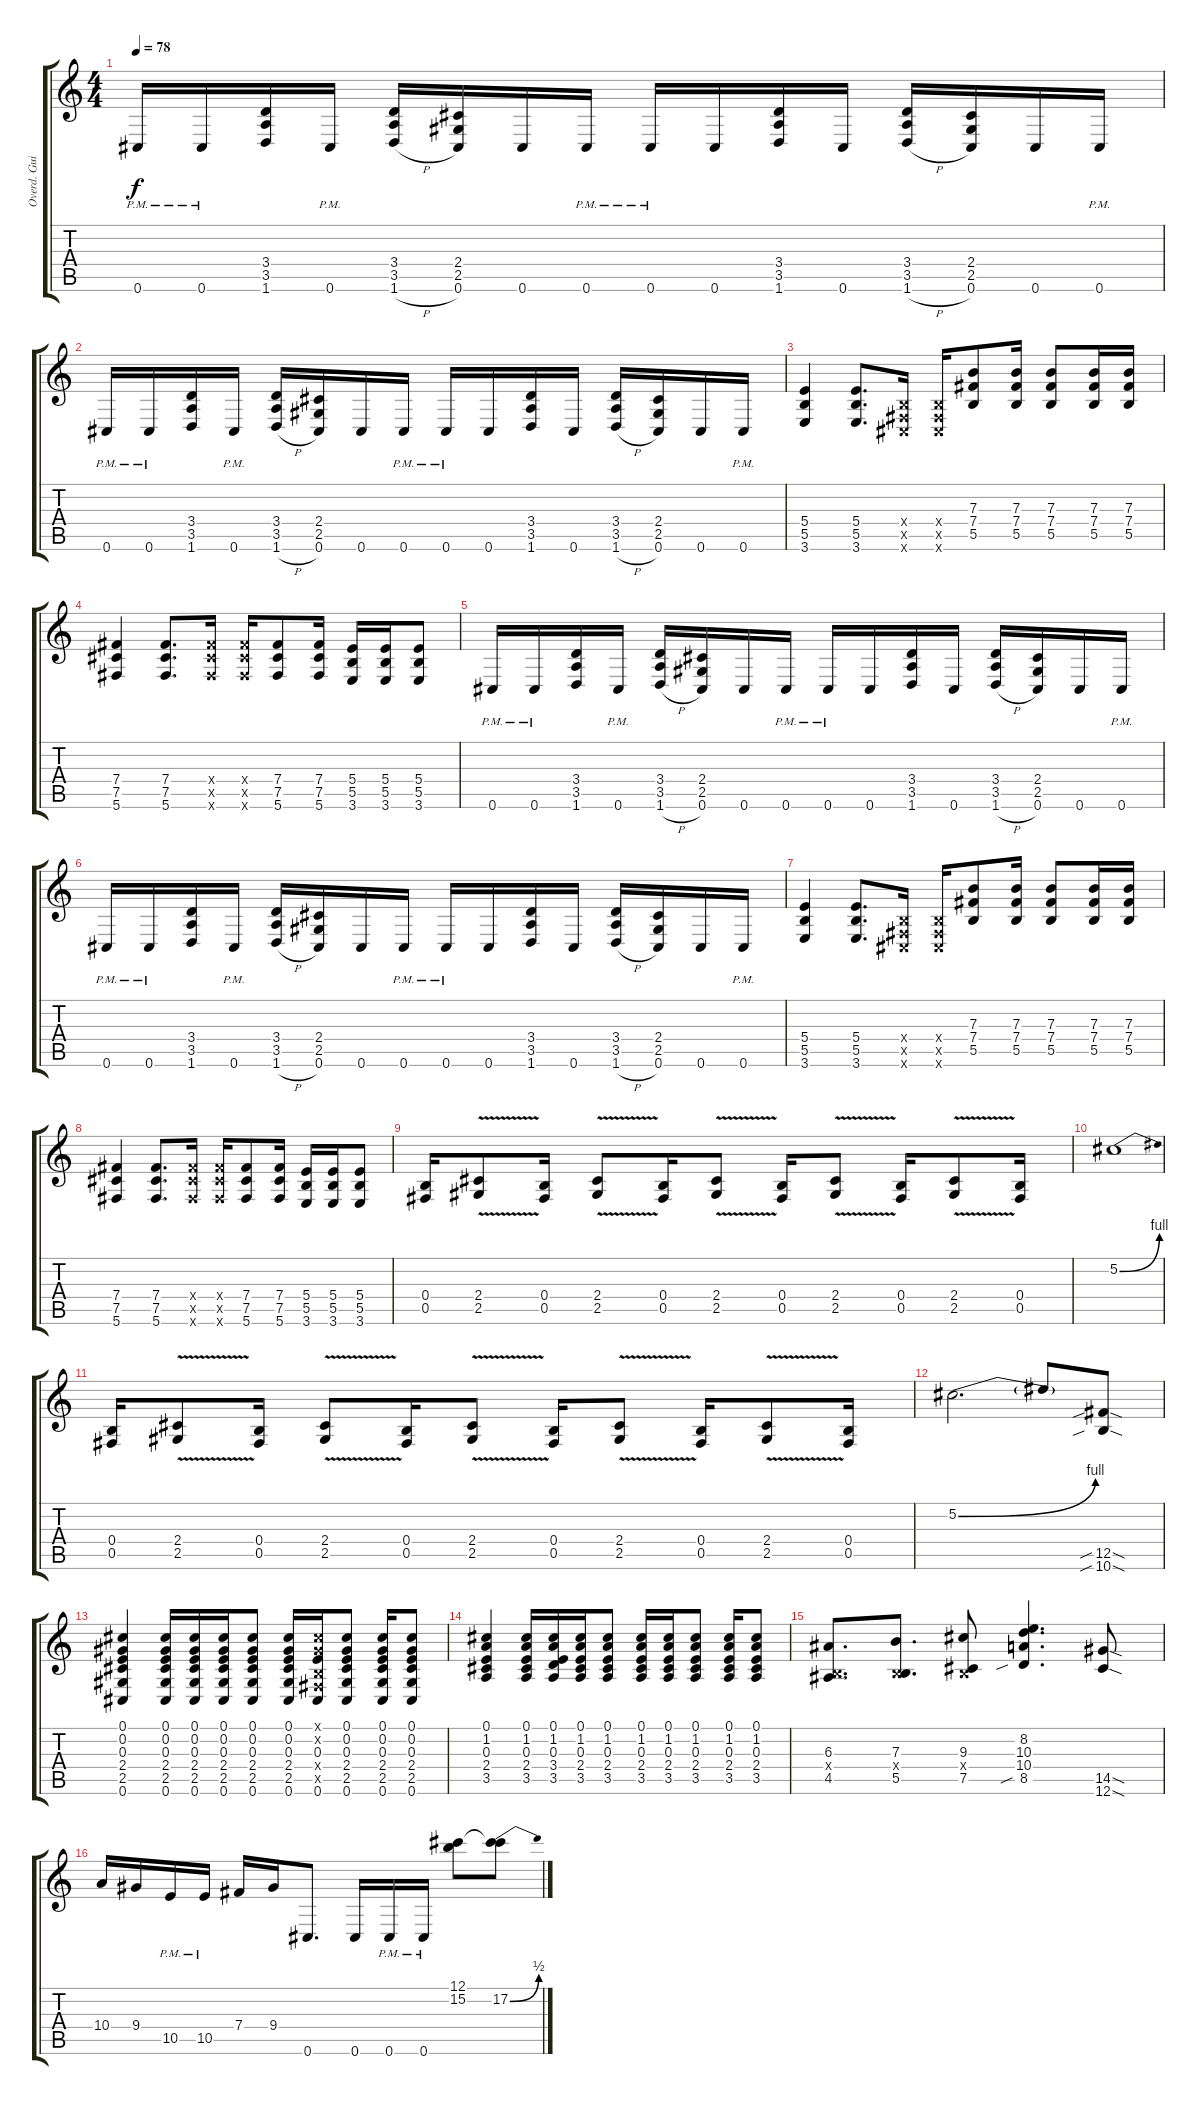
\track ("Overd. Guitar" "Overd. Gui") {instrument overdrivenguitar}
\staff {score tabs}
\tuning (Db4 Ab3 E3 B2 Gb2 Db2) {hide}
\ts (4 4)
\tempo 78
\clef g2
\ks c
0.6{pm}.16{dy f} 0.6{pm}.16 (3.4 3.5 1.6).16 0.6{pm}.16 (3.4 3.5 1.6{h}).16 (2.4 2.5 0.6).16 0.6.16 0.6{pm}.16 0.6{pm}.16 0.6.16 (3.4 3.5 1.6).16 0.6.16 (3.4 3.5 1.6{h}).16 (2.4 2.5 0.6).16 0.6.16 0.6{pm}.16 |
0.6{pm}.16 0.6{pm}.16 (3.4 3.5 1.6).16 0.6{pm}.16 (3.4 3.5 1.6{h}).16 (2.4 2.5 0.6).16 0.6.16 0.6{pm}.16 0.6{pm}.16 0.6.16 (3.4 3.5 1.6).16 0.6.16 (3.4 3.5 1.6{h}).16 (2.4 2.5 0.6).16 0.6.16 0.6{pm}.16 |
(5.4 5.5 3.6).4 (5.4 5.5 3.6).8{d} (0.4{x} 0.5{x} 0.6{x}).16 (0.4{x} 0.5{x} 0.6{x}).16 (7.3 7.4 5.5).8 (7.3 7.4 5.5).16 (7.3 7.4 5.5).8 (7.3 7.4 5.5).16 (7.3 7.4 5.5).16 |
(7.4 7.5 5.6).4 (7.4 7.5 5.6).8{d} (7.4{x} 7.5{x} 5.6{x}).16 (7.4{x} 7.5{x} 5.6{x}).16 (7.4 7.5 5.6).8 (7.4 7.5 5.6).16 (5.4 5.5 3.6).16 (5.4 5.5 3.6).16 (5.4 5.5 3.6).8 |
0.6{pm}.16 0.6{pm}.16 (3.4 3.5 1.6).16 0.6{pm}.16 (3.4 3.5 1.6{h}).16 (2.4 2.5 0.6).16 0.6.16 0.6{pm}.16 0.6{pm}.16 0.6.16 (3.4 3.5 1.6).16 0.6.16 (3.4 3.5 1.6{h}).16 (2.4 2.5 0.6).16 0.6.16 0.6{pm}.16 |
0.6{pm}.16 0.6{pm}.16 (3.4 3.5 1.6).16 0.6{pm}.16 (3.4 3.5 1.6{h}).16 (2.4 2.5 0.6).16 0.6.16 0.6{pm}.16 0.6{pm}.16 0.6.16 (3.4 3.5 1.6).16 0.6.16 (3.4 3.5 1.6{h}).16 (2.4 2.5 0.6).16 0.6.16 0.6{pm}.16 |
(5.4 5.5 3.6).4 (5.4 5.5 3.6).8{d} (0.4{x} 0.5{x} 0.6{x}).16 (0.4{x} 0.5{x} 0.6{x}).16 (7.3 7.4 5.5).8 (7.3 7.4 5.5).16 (7.3 7.4 5.5).8 (7.3 7.4 5.5).16 (7.3 7.4 5.5).16 |
(7.4 7.5 5.6).4 (7.4 7.5 5.6).8{d} (7.4{x} 7.5{x} 5.6{x}).16 (7.4{x} 7.5{x} 5.6{x}).16 (7.4 7.5 5.6).8 (7.4 7.5 5.6).16 (5.4 5.5 3.6).16 (5.4 5.5 3.6).16 (5.4 5.5 3.6).8 |
(0.4 0.5).16 (2.4{v} 2.5{v}).8 (0.4 0.5).16 (2.4{v} 2.5{v}).8 (0.4 0.5).16 (2.4{v} 2.5{v}).8 (0.4 0.5).16 (2.4{v} 2.5{v}).8 (0.4 0.5).16 (2.4{v} 2.5{v}).8 (0.4 0.5).16 |
5.2{be (bend 0 0 60 4)}.1 |
(0.4 0.5).16 (2.4{v} 2.5{v}).8 (0.4 0.5).16 (2.4{v} 2.5{v}).8 (0.4 0.5).16 (2.4{v} 2.5{v}).8 (0.4 0.5).16 (2.4{v} 2.5{v}).8 (0.4 0.5).16 (2.4{v} 2.5{v}).8 (0.4 0.5).16 |
5.2{be (bend 0 0 60 4)}.2{d} 5.2{t}.8 (12.5{sib sod} 10.6{sib sod}).8 |
(0.1 0.2 0.3 2.4 2.5 0.6).4 (0.1 0.2 0.3 2.4 2.5 0.6).16 (0.1 0.2 0.3 2.4 2.5 0.6).16 (0.1 0.2 0.3 2.4 2.5 0.6).16 (0.1 0.2 0.3 2.4 2.5 0.6).8 (0.1 0.2 0.3 2.4 2.5 0.6).16 (0.1{x} 0.2{x} 0.3 0.4{x} 0.5{x} 0.6).16 (0.1 0.2 0.3 2.4 2.5 0.6).8 (0.1 0.2 0.3 2.4 2.5 0.6).16 (0.1 0.2 0.3 2.4 2.5 0.6).8 |
(0.1 1.2 0.3 2.4 3.5).4 (0.1 1.2 0.3 2.4 3.5).16 (0.1 1.2 0.3 3.4 3.5).16 (0.1 1.2 0.3 2.4 3.5).16 (0.1 1.2 0.3 2.4 3.5).8 (0.1 1.2 0.3 2.4 3.5).16 (0.1 1.2 0.3 2.4 3.5).16 (0.1 1.2 0.3 2.4 3.5).8 (0.1 1.2 0.3 2.4 3.5).16 (0.1 1.2 0.3 2.4 3.5).8 |
(6.3 0.4{x} 4.5).8{d} (7.3 0.4{x} 5.5).8{d} (9.3 0.4{x} 7.5).8 (8.2 10.3 10.4 8.5{sib}).4{d} (14.5{sod} 12.6{sod}).8 |
10.4.16 9.4.16 10.5{pm}.16 10.5{pm}.16 7.4.16 9.4.16 0.6.8{d} 0.6.16 0.6{pm}.16 0.6{pm}.16 (12.1 15.2).8 (12.1{t} 17.2{be (bend 0 0 60 2)}).8
